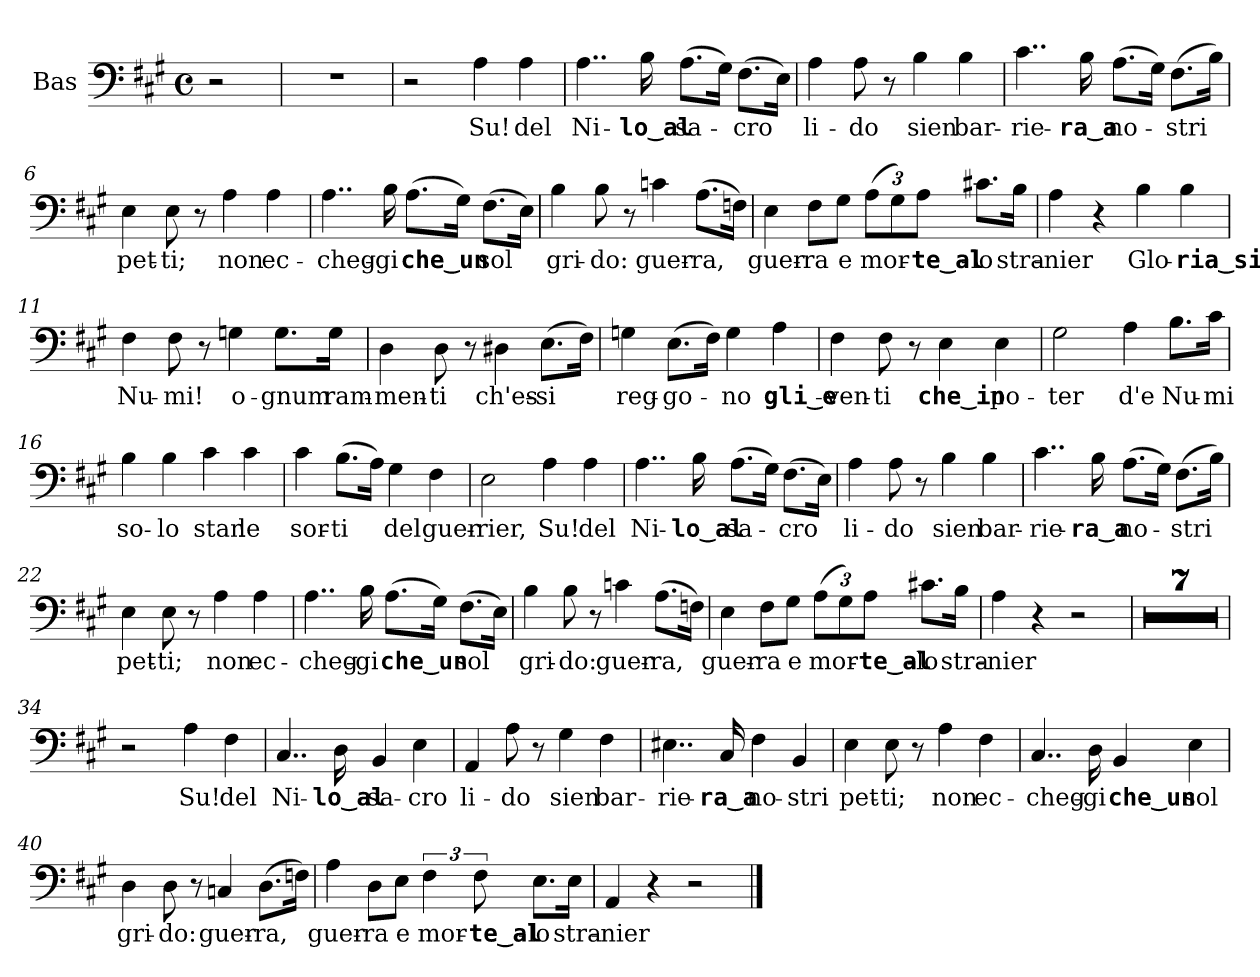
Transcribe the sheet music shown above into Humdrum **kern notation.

**kern	**text
*part1	*part1
*staff1	*staff1
*I"Bas	*
*clefF4	*
*k[f#c#g#]	*
*A:	*
*M4/4	*
*met(c)	*
=	=
2r	.
=1	=1
1r	.
=2	=2
2r	.
!	!LO:LY:b
4A\	Su!
!	!LO:LY:b
4A\	del
=3	=3
!	!LO:LY:b
4..A\	Ni-
!	!LO:LY:b
16B\	-lo_al
!	!LO:LY:b
(>8.A\L	sa-
16G#\Jk)	.
!	!LO:LY:b
(>8.F#\L	-cro
16E\Jk)	.
=4	=4
!	!LO:LY:b
4A\	li-
!	!LO:LY:b
8A\	-do
8r	.
!	!LO:LY:b
4B\	sien
!	!LO:LY:b
4B\	bar-
!!LO:LB:g=z
=5	=5
!	!LO:LY:b
4..c#\	-rie-
!	!LO:LY:b
16B\	-ra_a
!	!LO:LY:b
(>8.A\L	no-
16G#\Jk)	.
!	!LO:LY:b
(>8.F#\L	-stri
16B\Jk)	.
=6	=6
!	!LO:LY:b
4E\	pet-
!	!LO:LY:b
8E\	-ti;
8r	.
!	!LO:LY:b
4A\	non
!	!LO:LY:b
4A\	ec-
=7	=7
!	!LO:LY:b
4..A\	-cheg-
!	!LO:LY:b
16B\	-gi
!	!LO:LY:b
(>8.A\L	che_un
16G#\Jk)	.
!	!LO:LY:b
(>8.F#\L	sol
16E\Jk)	.
=8	=8
!	!LO:LY:b
4B\	gri-
!	!LO:LY:b
8B\	-do:
8r	.
!	!LO:LY:b
4cn\	guer-
!	!LO:LY:b
(>8.A\L	-ra,
16Fn\Jk)	.
!!LO:PB:g=z
=9	=9
!	!LO:LY:b
4E\	guer-
!	!LO:LY:b
8F#\L	-ra
!	!LO:LY:b
8G#\J	e
*Xbrackettup	*
!	!LO:LY:b
(>12A\L	mor-
12G#\)	.
!	!LO:LY:b
12A\J	-te_al-
!	!LO:LY:b
8.c#X\L	-lo
!	!LO:LY:b
16B\Jk	stra-
=10	=10
!	!LO:LY:b
4A\	-nier
4r	.
!	!LO:LY:b
4B\	Glo-
!	!LO:LY:b
4B\	-ria_si
=11	=11
!	!LO:LY:b
4F#\	Nu-
!	!LO:LY:b
8F#\	-mi!
8r	.
!	!LO:LY:b
4Gn\	o-
!	!LO:LY:b
8.G\L	-gnum
!	!LO:LY:b
16G\Jk	ram-
!!LO:LB:g=z
=12	=12
!	!LO:LY:b
4D\	-men-
!	!LO:LY:b
8D\	-ti
8r	.
!	!LO:LY:b
4D#X\	ch'es-
!	!LO:LY:b
(>8.E\L	-si
16F#\Jk)	.
=13	=13
!	!LO:LY:b
4Gn\	reg-
!	!LO:LY:b
(>8.E\L	-go-
16F#\Jk)	.
!	!LO:LY:b
4G\	-no
!	!LO:LY:b
4A\	gli_e-
=14	=14
!	!LO:LY:b
4F#\	-ven-
!	!LO:LY:b
8F#\	-ti
8r	.
!	!LO:LY:b
4E\	che_in
!	!LO:LY:b
4E\	po-
=15	=15
!	!LO:LY:b
2G#\	-ter
!	!LO:LY:b
4A\	d'e
!	!LO:LY:b
8.B\L	Nu-
!	!LO:LY:b
16c#\Jk	-mi
!!LO:PB:g=z
=16	=16
!	!LO:LY:b
4B\	so-
!	!LO:LY:b
4B\	-lo
!	!LO:LY:b
4c#\	stan
!	!LO:LY:b
4c#\	le
=17	=17
!	!LO:LY:b
4c#\	sor-
!	!LO:LY:b
(>8.B\L	-ti
16A\Jk)	.
!	!LO:LY:b
4G#\	del
!	!LO:LY:b
4F#\	guer-
=18	=18
!	!LO:LY:b
2E\	-rier,
!	!LO:LY:b
4A\	Su!
!	!LO:LY:b
4A\	del
!!LO:LB:g=z
=19	=19
!	!LO:LY:b
4..A\	Ni-
!	!LO:LY:b
16B\	-lo_al
!	!LO:LY:b
(>8.A\L	sa-
16G#\Jk)	.
!	!LO:LY:b
(>8.F#\L	-cro
16E\Jk)	.
=20	=20
!	!LO:LY:b
4A\	li-
!	!LO:LY:b
8A\	-do
8r	.
!	!LO:LY:b
4B\	sien
!	!LO:LY:b
4B\	bar-
=21	=21
!	!LO:LY:b
4..c#\	-rie-
!	!LO:LY:b
16B\	-ra_a
!	!LO:LY:b
(>8.A\L	no-
16G#\Jk)	.
!	!LO:LY:b
(>8.F#\L	-stri
16B\Jk)	.
=22	=22
!	!LO:LY:b
4E\	pet-
!	!LO:LY:b
8E\	-ti;
8r	.
!	!LO:LY:b
4A\	non
!	!LO:LY:b
4A\	ec-
!!LO:PB:g=z
=23	=23
!	!LO:LY:b
4..A\	-cheg-
!	!LO:LY:b
16B\	-gi
!	!LO:LY:b
(>8.A\L	che_un
16G#\Jk)	.
!	!LO:LY:b
(>8.F#\L	sol
16E\Jk)	.
=24	=24
!	!LO:LY:b
4B\	gri-
!	!LO:LY:b
8B\	-do:
8r	.
!	!LO:LY:b
4cn\	guer-
!	!LO:LY:b
(>8.A\L	-ra,
16Fn\Jk)	.
=25	=25
!	!LO:LY:b
4E\	guer-
!	!LO:LY:b
8F#\L	-ra
!	!LO:LY:b
8G#\J	e
!	!LO:LY:b
(>12A\L	mor-
12G#\)	.
!	!LO:LY:b
12A\J	-te_al-
!	!LO:LY:b
8.c#X\L	-lo
!	!LO:LY:b
16B\Jk	stra-
!!LO:LB:g=z
=26	=26
!	!LO:LY:b
4A\	-nier
4r	.
2r	.
=27	=27
1r	.
=28	=28
1r	.
=29	=29
1r	.
!!LO:PB:g=z
=30	=30
1r	.
=31	=31
1r	.
=32	=32
1r	.
!!LO:LB:g=z
=33	=33
1r	.
=34	=34
2r	.
!	!LO:LY:b
4A\	Su!
!	!LO:LY:b
4F#\	del
=35	=35
!	!LO:LY:b
4..C#/	Ni-
!	!LO:LY:b
16D\	-lo_al
!	!LO:LY:b
4BB/	sa-
!	!LO:LY:b
4E\	-cro
!!LO:PB:g=z
=36	=36
!	!LO:LY:b
4AA/	li-
!	!LO:LY:b
8A\	-do
8r	.
!	!LO:LY:b
4G#\	sien
!	!LO:LY:b
4F#\	bar-
=37	=37
!	!LO:LY:b
4..E#X\	-rie-
!	!LO:LY:b
16C#/	-ra_a
!	!LO:LY:b
4F#\	no-
!	!LO:LY:b
4BB/	-stri
=38	=38
!	!LO:LY:b
4E\	pet-
!	!LO:LY:b
8E\	-ti;
8r	.
!	!LO:LY:b
4A\	non
!	!LO:LY:b
4F#\	ec-
=39	=39
!	!LO:LY:b
4..C#/	-cheg-
!	!LO:LY:b
16D\	-gi
!	!LO:LY:b
4BB/	che_un
!	!LO:LY:b
4E\	sol
!!LO:LB:g=z
=40	=40
!	!LO:LY:b
4D\	gri-
!	!LO:LY:b
8D\	-do:
8r	.
!	!LO:LY:b
4Cn/	guer-
!	!LO:LY:b
(>8.D\L	-ra,
16Fn\Jk)	.
=41	=41
!	!LO:LY:b
4A\	guer-
!	!LO:LY:b
8D\L	-ra
!	!LO:LY:b
8E\J	e
*brackettup	*
!	!LO:LY:b
6F#\	mor-
!	!LO:LY:b
12F#\	-te_al-
!	!LO:LY:b
8.E\L	-lo
!	!LO:LY:b
16E\Jk	stra-
=42	=42
!	!LO:LY:b
4AA/	-nier
4r	.
2r	.
==	==
*-	*-
